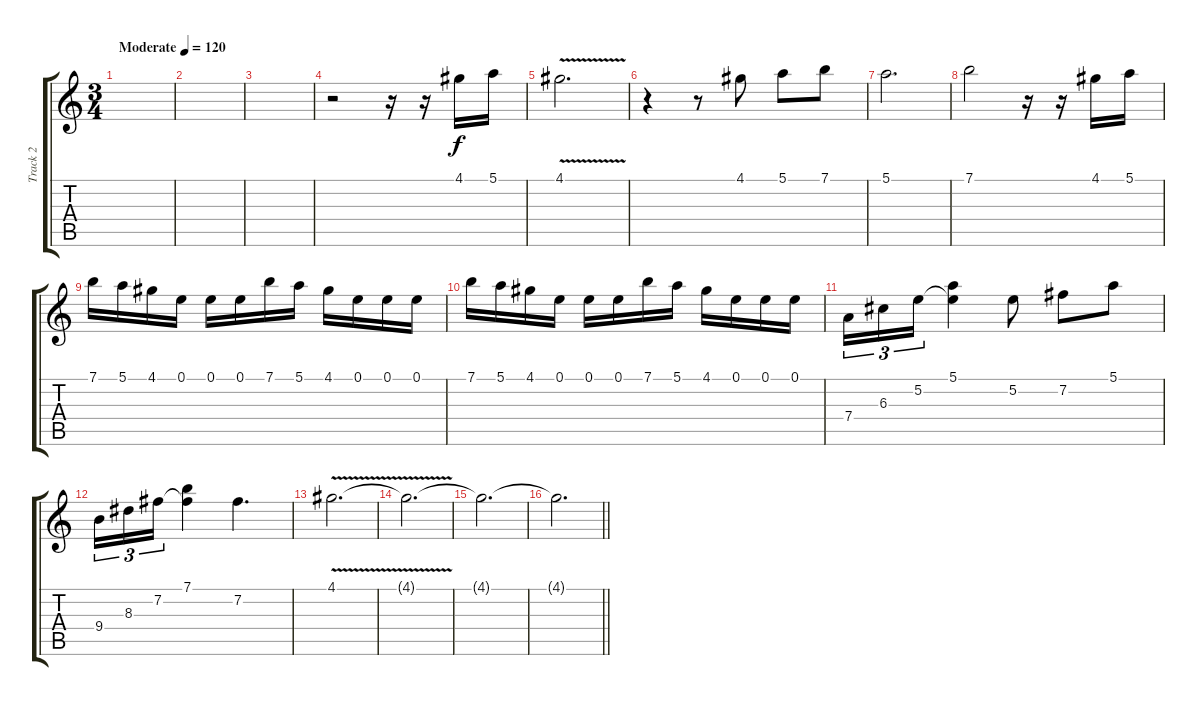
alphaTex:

\track ("Track 2" "Track 2") {instrument overdrivenguitar}
\staff {score tabs}
\tuning (E4 B3 G3 D3 A2 E2) {hide}
\ts (3 4)
\tempo (120 "Moderate")
\clef g2
\ks c
|
|
|
r.2 r.16 r.16 4.1.16 5.1.16 |
4.1{v}.2{d} |
r.4 r.8 4.1.8 5.1.8 7.1.8 |
5.1.2{d} |
7.1.2 r.16 r.16 4.1.16 5.1.16 |
7.1.16 5.1.16 4.1.16 0.1.16 0.1.16 0.1.16 7.1.16 5.1.16 4.1.16 0.1.16 0.1.16 0.1.16 |
7.1.16 5.1.16 4.1.16 0.1.16 0.1.16 0.1.16 7.1.16 5.1.16 4.1.16 0.1.16 0.1.16 0.1.16 |
7.4.16{tu (3 2)} 6.3.16{tu (3 2)} 5.2.16{tu (3 2)} (5.1 5.2{t}).4 5.2.8 7.2.8 5.1.8 |
9.4.16{tu (3 2)} 8.3.16{tu (3 2)} 7.2.16{tu (3 2)} (7.1 7.2{t}).4 7.2.4{d} |
4.1{v}.2{d} |
4.1{t}.2{d} |
4.1{t}.2{d} |
\barLineRight lightlight
4.1{t}.2{d}
